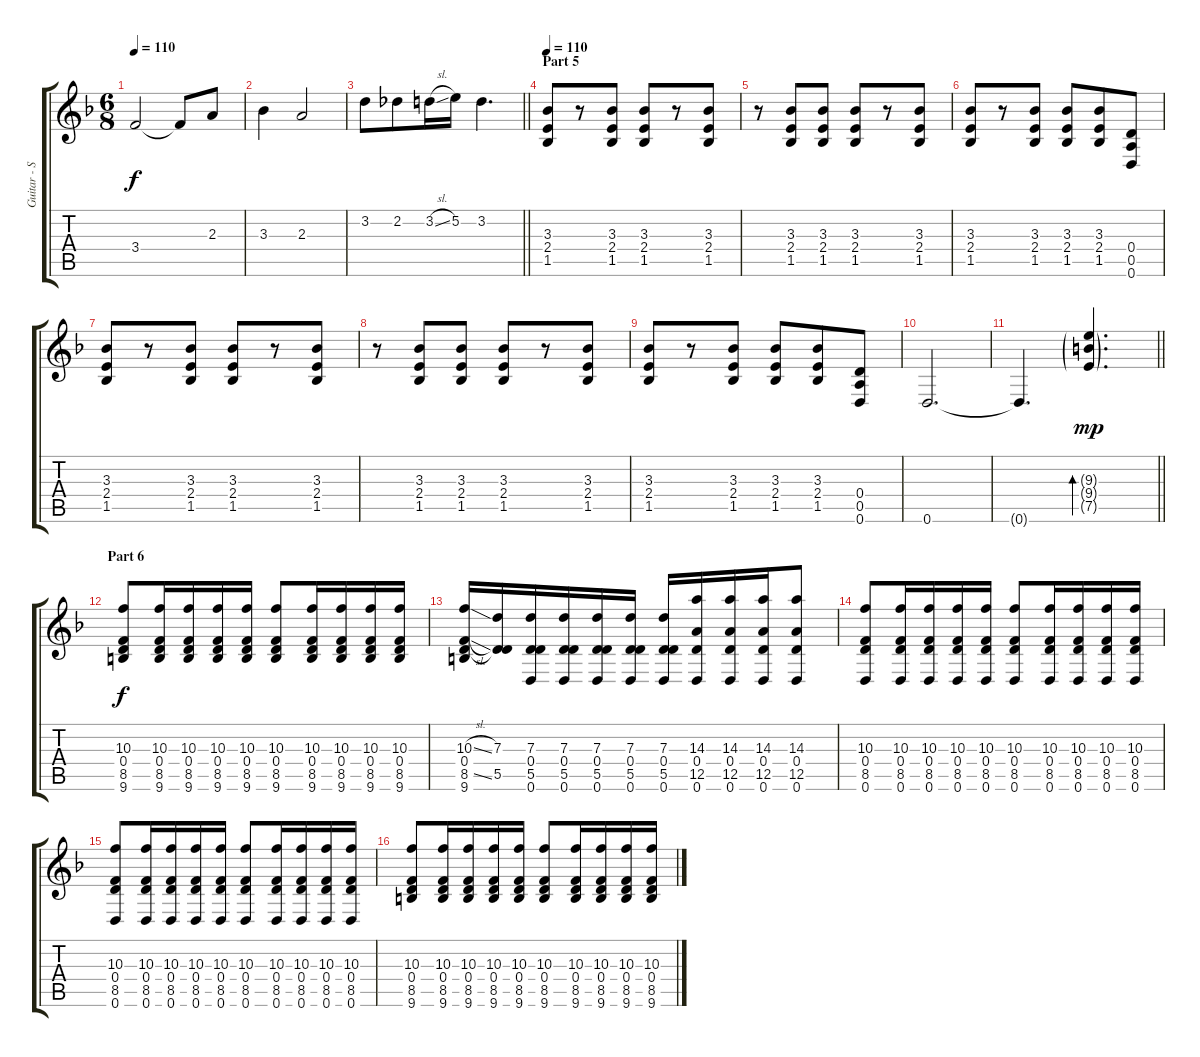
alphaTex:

\track ("Guitar - Simon Neil" "Guitar - S") {instrument electricguitarclean}
\staff {score tabs}
\tuning (E4 B3 G3 D3 A2 D2) {hide}
\ts (6 8)
\tempo 110
\clef g2
\ks dminor
3.4.2{dy f} 3.4{t}.8 2.3.8 |
3.3.4 2.3.2 |
\barLineRight lightlight
3.2.8 2.2.8 3.2{sl}.16 5.2.16 3.2.4{d} |
\section ("" "Part 5")
\tempo 110
(3.3 2.4 1.5).8 r.8 (3.3 2.4 1.5).8 (3.3 2.4 1.5).8 r.8 (3.3 2.4 1.5).8 |
r.8 (3.3 2.4 1.5).8 (3.3 2.4 1.5).8 (3.3 2.4 1.5).8 r.8 (3.3 2.4 1.5).8 |
(3.3 2.4 1.5).8 r.8 (3.3 2.4 1.5).8 (3.3 2.4 1.5).8 (3.3 2.4 1.5).8 (0.4 0.5 0.6).8 |
(3.3 2.4 1.5).8 r.8 (3.3 2.4 1.5).8 (3.3 2.4 1.5).8 r.8 (3.3 2.4 1.5).8 |
r.8 (3.3 2.4 1.5).8 (3.3 2.4 1.5).8 (3.3 2.4 1.5).8 r.8 (3.3 2.4 1.5).8 |
(3.3 2.4 1.5).8 r.8 (3.3 2.4 1.5).8 (3.3 2.4 1.5).8 (3.3 2.4 1.5).8 (0.4 0.5 0.6).8 |
0.6.2{d} |
\barLineRight lightlight
0.6{t}.4{d} (9.3{g} 9.4{g} 7.5{g}).4{d bd 60 dy mp} |
\section ("" "Part 6")
(10.3 0.4 8.5 9.6).8{dy f instrument overdrivenguitar} (10.3 0.4 8.5 9.6).16 (10.3 0.4 8.5 9.6).16 (10.3 0.4 8.5 9.6).16 (10.3 0.4 8.5 9.6).16 (10.3 0.4 8.5 9.6).8 (10.3 0.4 8.5 9.6).16 (10.3 0.4 8.5 9.6).16 (10.3 0.4 8.5 9.6).16 (10.3 0.4 8.5 9.6).16 |
(10.3{sl} 0.4 8.5{sl} 9.6).16 (7.3 0.4{t} 5.5).16 (7.3 0.4 5.5 0.6).16 (7.3 0.4 5.5 0.6).16 (7.3 0.4 5.5 0.6).16 (7.3 0.4 5.5 0.6).16 (7.3 0.4 5.5 0.6).16 (14.3 0.4 12.5 0.6).16 (14.3 0.4 12.5 0.6).16 (14.3 0.4 12.5 0.6).16 (14.3 0.4 12.5 0.6).8 |
(10.3 0.4 8.5 0.6).8 (10.3 0.4 8.5 0.6).16 (10.3 0.4 8.5 0.6).16 (10.3 0.4 8.5 0.6).16 (10.3 0.4 8.5 0.6).16 (10.3 0.4 8.5 0.6).8 (10.3 0.4 8.5 0.6).16 (10.3 0.4 8.5 0.6).16 (10.3 0.4 8.5 0.6).16 (10.3 0.4 8.5 0.6).16 |
(10.3 0.4 8.5 0.6).8 (10.3 0.4 8.5 0.6).16 (10.3 0.4 8.5 0.6).16 (10.3 0.4 8.5 0.6).16 (10.3 0.4 8.5 0.6).16 (10.3 0.4 8.5 0.6).8 (10.3 0.4 8.5 0.6).16 (10.3 0.4 8.5 0.6).16 (10.3 0.4 8.5 0.6).16 (10.3 0.4 8.5 0.6).16 |
(10.3 0.4 8.5 9.6).8 (10.3 0.4 8.5 9.6).16 (10.3 0.4 8.5 9.6).16 (10.3 0.4 8.5 9.6).16 (10.3 0.4 8.5 9.6).16 (10.3 0.4 8.5 9.6).8 (10.3 0.4 8.5 9.6).16 (10.3 0.4 8.5 9.6).16 (10.3 0.4 8.5 9.6).16 (10.3 0.4 8.5 9.6).16
